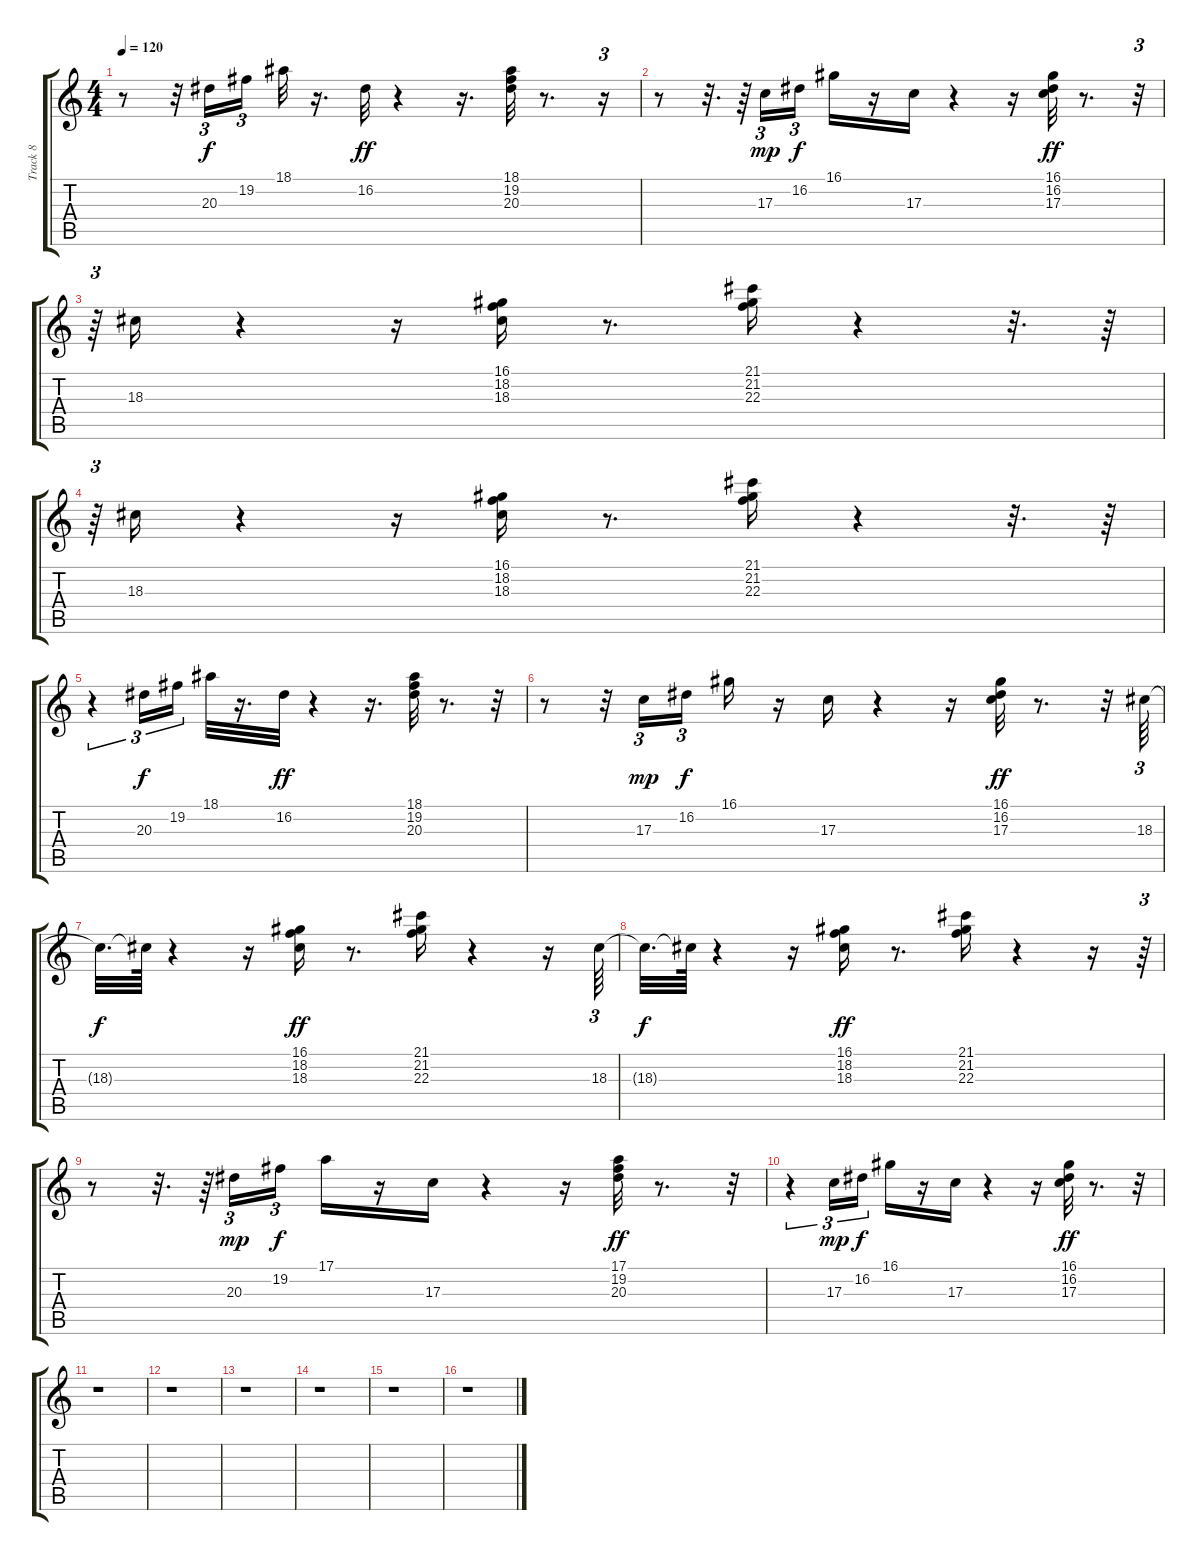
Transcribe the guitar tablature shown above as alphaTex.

\track ("Track 8" "Track 8") {instrument marimba}
\staff {score tabs}
\tuning (E4 B3 G3 D3 A2 E2) {hide}
\ts (4 4)
\tempo 120
\clef g2
\ks c
r.8{dy ff} r.32 20.3.16{tu (3 2) dy f} 19.2.16{tu (3 2) beam splitsecondary} 18.1.32 r.16{d} 16.2.32{dy ff} r.4 r.16{d} (18.1 19.2 20.3).32 r.8{d} r.16{tu (3 2)} |
r.8 r.32{d} r.64 17.3.16{tu (3 2) dy mp} 16.2.16{tu (3 2) dy f} 16.1.16 r.16 17.3.16 r.4 r.16 (16.1 16.2 17.3).32{dy ff} r.8{d} r.32{tu (3 2)} |
r.64{tu (3 2)} 18.3.16 r.4 r.16 (16.1 18.2 18.3).16 r.8{d} (21.1 21.2 22.3).16 r.4 r.32{d} r.64 |
r.64{tu (3 2)} 18.3.16 r.4 r.16 (16.1 18.2 18.3).16 r.8{d} (21.1 21.2 22.3).16 r.4 r.32{d} r.64 |
r.4{tu (3 2)} 20.3.16{tu (3 2) dy f} 19.2.16{tu (3 2)} 18.1.32 r.16{d} 16.2.32{dy ff} r.4 r.16{d} (18.1 19.2 20.3).32 r.8{d} r.32 |
r.8 r.32 17.3.16{tu (3 2) dy mp} 16.2.16{tu (3 2) dy f beam splitsecondary} 16.1.16 r.16 17.3.16 r.4 r.16 (16.1 16.2 17.3).32{dy ff} r.8{d} r.32 18.3.64{tu (3 2)} |
18.3{t}.32{d dy f} 18.3{t}.64 r.4 r.16 (16.1 18.2 18.3).16{dy ff} r.8{d} (21.1 21.2 22.3).16 r.4 r.16 18.3.64{tu (3 2)} |
18.3{t}.32{d dy f} 18.3{t}.64 r.4 r.16 (16.1 18.2 18.3).16{dy ff} r.8{d} (21.1 21.2 22.3).16 r.4 r.16 r.64{tu (3 2)} |
r.8 r.32{d} r.64 20.3.16{tu (3 2) dy mp} 19.2.16{tu (3 2) dy f} 17.1.16 r.16 17.3.16 r.4 r.16 (17.1 19.2 20.3).32{dy ff} r.8{d} r.32{tu (3 2)} |
r.4{tu (3 2)} 17.3.16{tu (3 2) dy mp} 16.2.16{tu (3 2) dy f} 16.1.16 r.16 17.3.16 r.4 r.16 (16.1 16.2 17.3).32{dy ff} r.8{d} r.32 |
r.1 |
r.1 |
r.1 |
r.1 |
r.1 |
r.1
